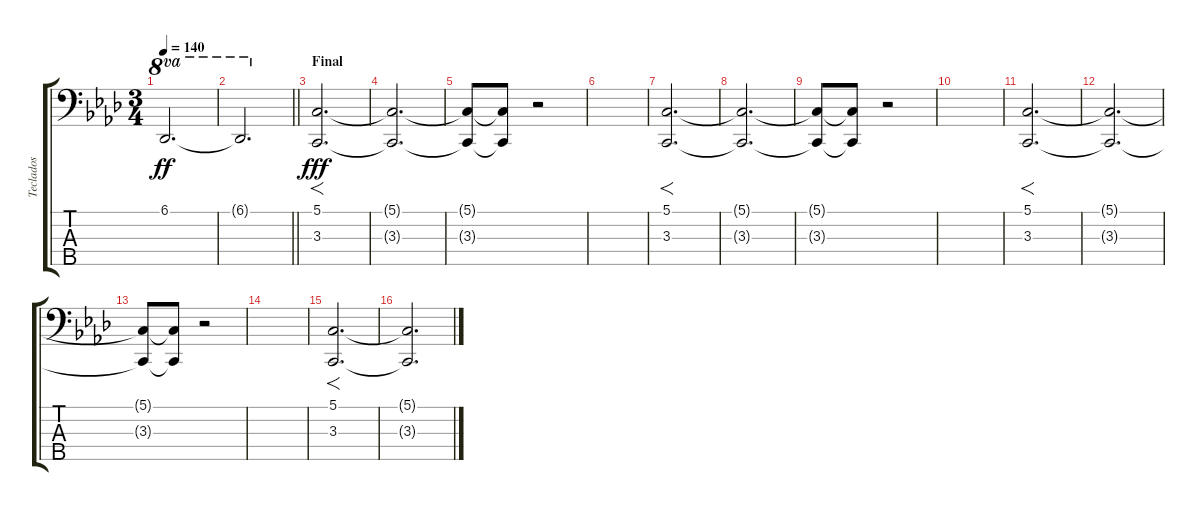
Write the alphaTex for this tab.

\track ("Teclados" "Teclados") {instrument stringensemble1}
\staff {score tabs}
\tuning (G2 D2 A1 E1 B0) {hide}
\ts (3 4)
\tempo 140
\clef f4
\ks fminor
6.1{t}.2{d ot 8va dy ff} |
\barLineRight lightlight
6.1{t}.2{d ot 8va} |
\section ("" "Final")
(5.1 3.3).2{f d dy fff instrument brasssection} |
(5.1{t} 3.3{t}).2{d} |
(5.1{t} 3.3{t}).8 (5.1{t} 3.3{t}).8{volume 4} r.2 |
|
(5.1 3.3).2{f d volume 13 instrument brasssection} |
(5.1{t} 3.3{t}).2{d} |
(5.1{t} 3.3{t}).8 (5.1{t} 3.3{t}).8{volume 4} r.2 |
|
(5.1 3.3).2{f d volume 13 instrument brasssection} |
(5.1{t} 3.3{t}).2{d} |
(5.1{t} 3.3{t}).8 (5.1{t} 3.3{t}).8{volume 4} r.2 |
|
(5.1 3.3).2{f d volume 13 instrument brasssection} |
(5.1{t} 3.3{t}).2{d}
